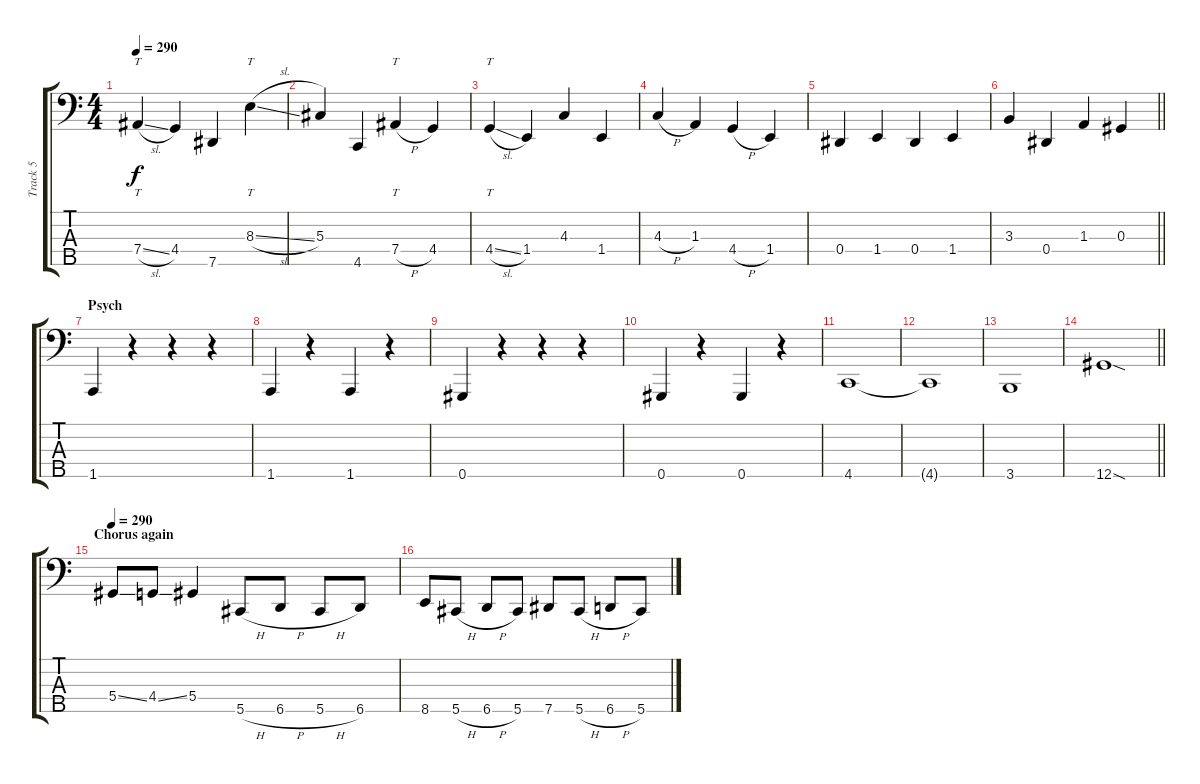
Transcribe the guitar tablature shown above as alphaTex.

\track ("Track 5" "Track 5") {instrument electricbassfinger}
\staff {score tabs}
\tuning (Gb2 Db2 Ab1 Eb1 Ab0) {hide}
\ts (4 4)
\tempo 290
\clef f4
\ks c
7.4{sl}.4{tt dy f} 4.4.4 7.5.4 8.3{sl}.4{tt} |
5.3.4 4.5.4 7.4{h}.4{tt} 4.4.4 |
4.4{sl}.4{tt} 1.4.4 4.3.4 1.4.4 |
4.3{h}.4 1.3.4 4.4{h}.4 1.4.4 |
0.4.4 1.4.4 0.4.4 1.4.4 |
\barLineRight lightlight
3.3.4 0.4.4 1.3.4 0.3.4 |
\section ("" "Psych")
1.5.4 r.4 r.4 r.4 |
1.5.4 r.4 1.5.4 r.4 |
0.5.4 r.4 r.4 r.4 |
0.5.4 r.4 0.5.4 r.4 |
4.5.1 |
4.5{t}.1 |
3.5.1 |
\barLineRight lightlight
12.5{sod}.1 |
\section ("" "Chorus again")
\tempo 290
5.4{ss}.8 4.4{ss}.8 5.4.4 5.5{h}.8 6.5{h}.8 5.5{h}.8 6.5.8 |
8.5.8 5.5{h}.8 6.5{h}.8 5.5.8 7.5.8 5.5{h}.8 6.5{h}.8 5.5.8
